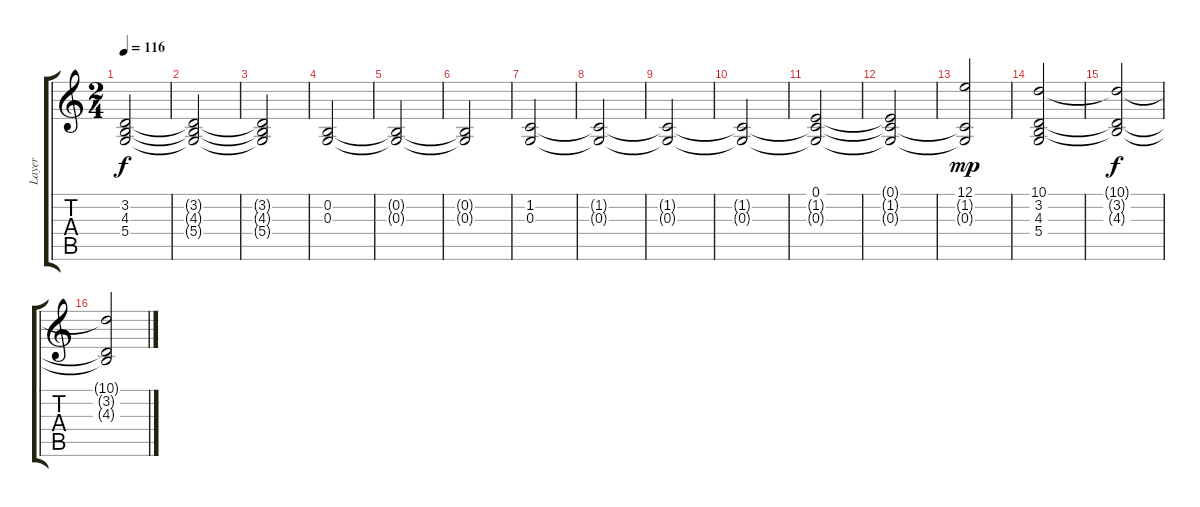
\track ("Layer" "Layer") {instrument synthstrings2}
\staff {score tabs}
\tuning (E4 B3 G3 D3 A2 E2) {hide}
\ts (2 4)
\tempo 116
\clef g2
\ks c
(3.2{t} 4.3{t} 5.4{t}).2{dy f} |
(3.2{t} 4.3{t} 5.4{t}).2 |
(3.2{t} 4.3{t} 5.4{t}).2 |
(0.2 0.3).2 |
(0.2{t} 0.3{t}).2 |
(0.2{t} 0.3{t}).2 |
(1.2 0.3).2 |
(1.2{t} 0.3{t}).2 |
(1.2{t} 0.3{t}).2 |
(1.2{t} 0.3{t}).2 |
(0.1 1.2{t} 0.3{t}).2 |
(0.1{t} 1.2{t} 0.3{t}).2 |
(12.1 1.2{t} 0.3{t}).2{dy mp} |
(10.1 3.2 4.3 5.4).2 |
(10.1{t} 3.2{t} 4.3{t}).2{dy f} |
(10.1{t} 3.2{t} 4.3{t}).2
